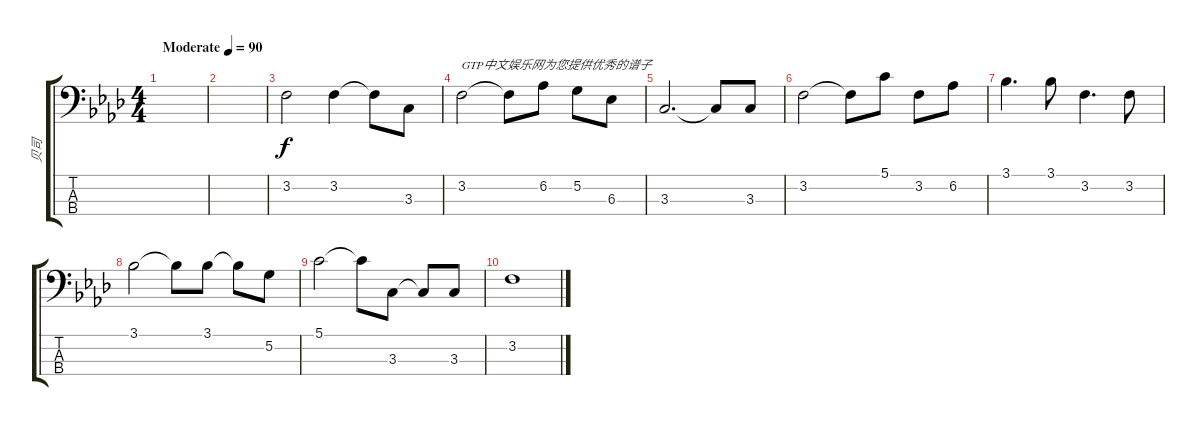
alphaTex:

\track ("贝司" "贝司") {instrument electricbassfinger}
\staff {score tabs}
\tuning (G2 D2 A1 E1) {hide}
\ts (4 4)
\tempo (90 "Moderate")
\clef f4
\ks ab
|
|
3.2.2 3.2.4 3.2{t}.8 3.3.8 |
3.2.2{txt "GTP中文娱乐网为您提供优秀的谱子"} 3.2{t}.8 6.2.8 5.2.8 6.3.8 |
3.3.2{d} 3.3{t}.8 3.3.8 |
3.2.2 3.2{t}.8 5.1.8 3.2.8 6.2.8 |
3.1.4{d} 3.1.8 3.2.4{d} 3.2.8 |
3.1.2 3.1{t}.8 3.1.8 3.1{t}.8 5.2.8 |
5.1.2 5.1{t}.8 3.3.8 3.3{t}.8 3.3.8 |
3.2.1
